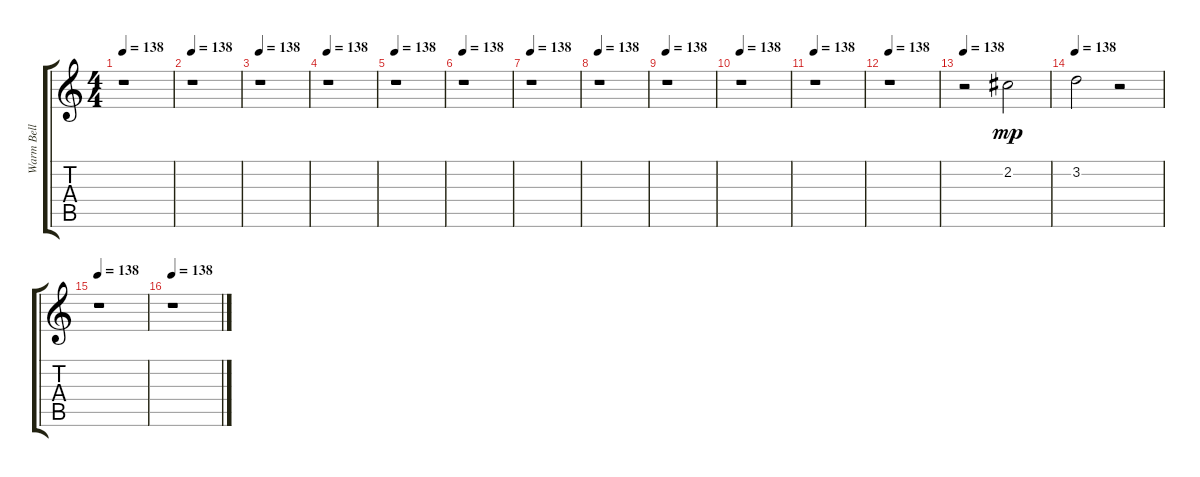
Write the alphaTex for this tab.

\track ("Warm Bell" "Warm Bell") {instrument synthbass1}
\staff {score tabs}
\tuning (E4 B3 G3 D3 A2 E2) {hide}
\ts (4 4)
\tempo 138
\clef g2
\ks c
r.1{dy mp} |
\tempo 138
r.1 |
\tempo 138
r.1 |
\tempo 138
r.1 |
\tempo 138
r.1 |
\tempo 138
r.1 |
\tempo 138
r.1 |
\tempo 138
r.1 |
\tempo 138
r.1 |
\tempo 138
r.1 |
\tempo 138
r.1 |
\tempo 138
r.1 |
\tempo 138
r.2 2.2.2 |
\tempo 138
3.2.2 r.2 |
\tempo 138
r.1 |
\tempo 138
r.1
